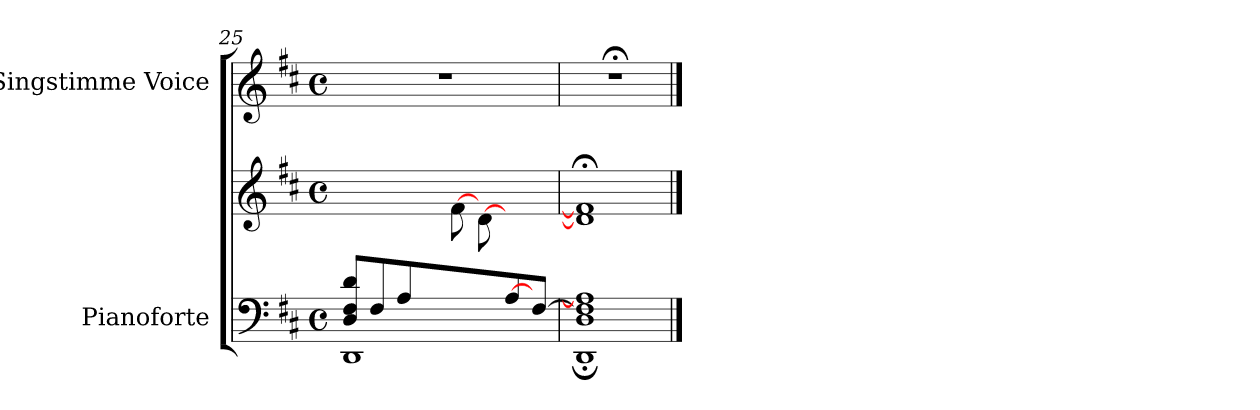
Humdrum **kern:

**kern	**kern	**kern
*part2	*part2	*part1
*staff3	*staff2	*staff1
*I"Pianoforte	*	*I"Singstimme Voice
*I'Pno	*	*
*clefF4	*clefG2	*clefG2
*k[f#c#]	*k[f#c#]	*k[f#c#]
*M4/4	*M4/4	*M4/4
*met(c)	*met(c)	*met(c)
=25	=25	=25
*^	*	*
8D/ 8F#/ 8d/L	1DD	4.ryy	1r
8F#/	.	.	.
8A/	.	.	.
4.ryy	.	8d\J	.
.	.	[>8f#\L	.
.	.	[8d\	.
[8A/	.	4ryy	.
[<8F#/J	.	.	.
=26	=26	=26	=26
1D 1F#] 1A]	1DD;	1d];< 1f#];<	1r;<
*v	*v	*	*
==	==	==
*-	*-	*-
